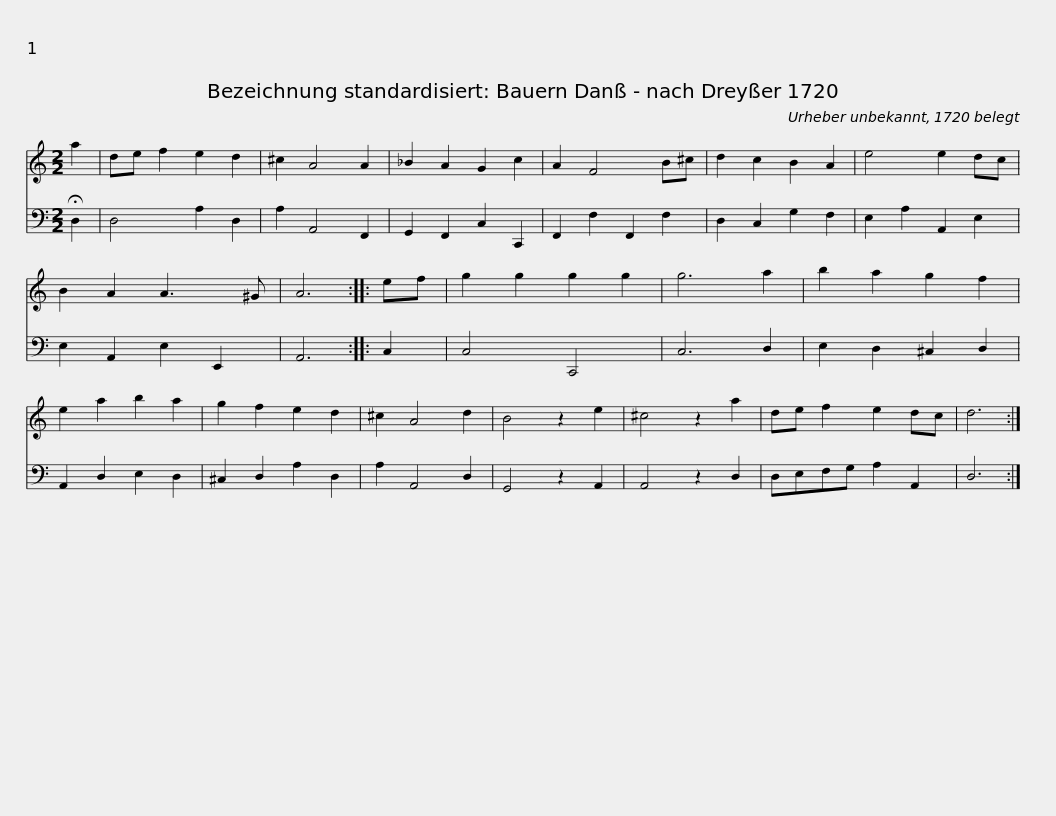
X:1
%%score 1 2
L:1/8
M:2/2
I:linebreak $
K:C
V:1 treble
V:2 bass
V:1
 a2 | de f2 e2 d2 | ^c2 A4 A2 | _B2 A2 G2 c2 | A2 F4 B^c | %5
 d2 c2 B2 A2 | e4 e2 dc | B2 A2 A3 ^G | A6 :: ef |$ %10
 g2 g2 g2 g2 | g6 a2 | b2 a2 g2 f2 | e2 a2 b2 a2 | g2 f2 e2 d2 | %15
 ^c2 A4 d2 | B4 z2 e2 | ^c4 z2 a2 | de f2 e2 dc | d6 :| %20
V:2
 !fermata!D,2 | D,4 A,2 D,2 | A,2 A,,4 F,,2 | G,,2 F,,2 C,2 C,,2 | F,,2 F,2 F,,2 F,2 | %5
 D,2 C,2 G,2 F,2 | E,2 A,2 A,,2 E,2 | E,2 A,,2 E,2 E,,2 | A,,6 :: C,2 |$ %10
 C,4 C,,4 | C,6 D,2 | E,2 D,2 ^C,2 D,2 | A,,2 D,2 E,2 D,2 | ^C,2 D,2 A,2 D,2 | %15
 A,2 A,,4 D,2 | G,,4 z2 A,,2 | A,,4 z2 D,2 | D,E,F,G, A,2 A,,2 | D,6 :| %20
